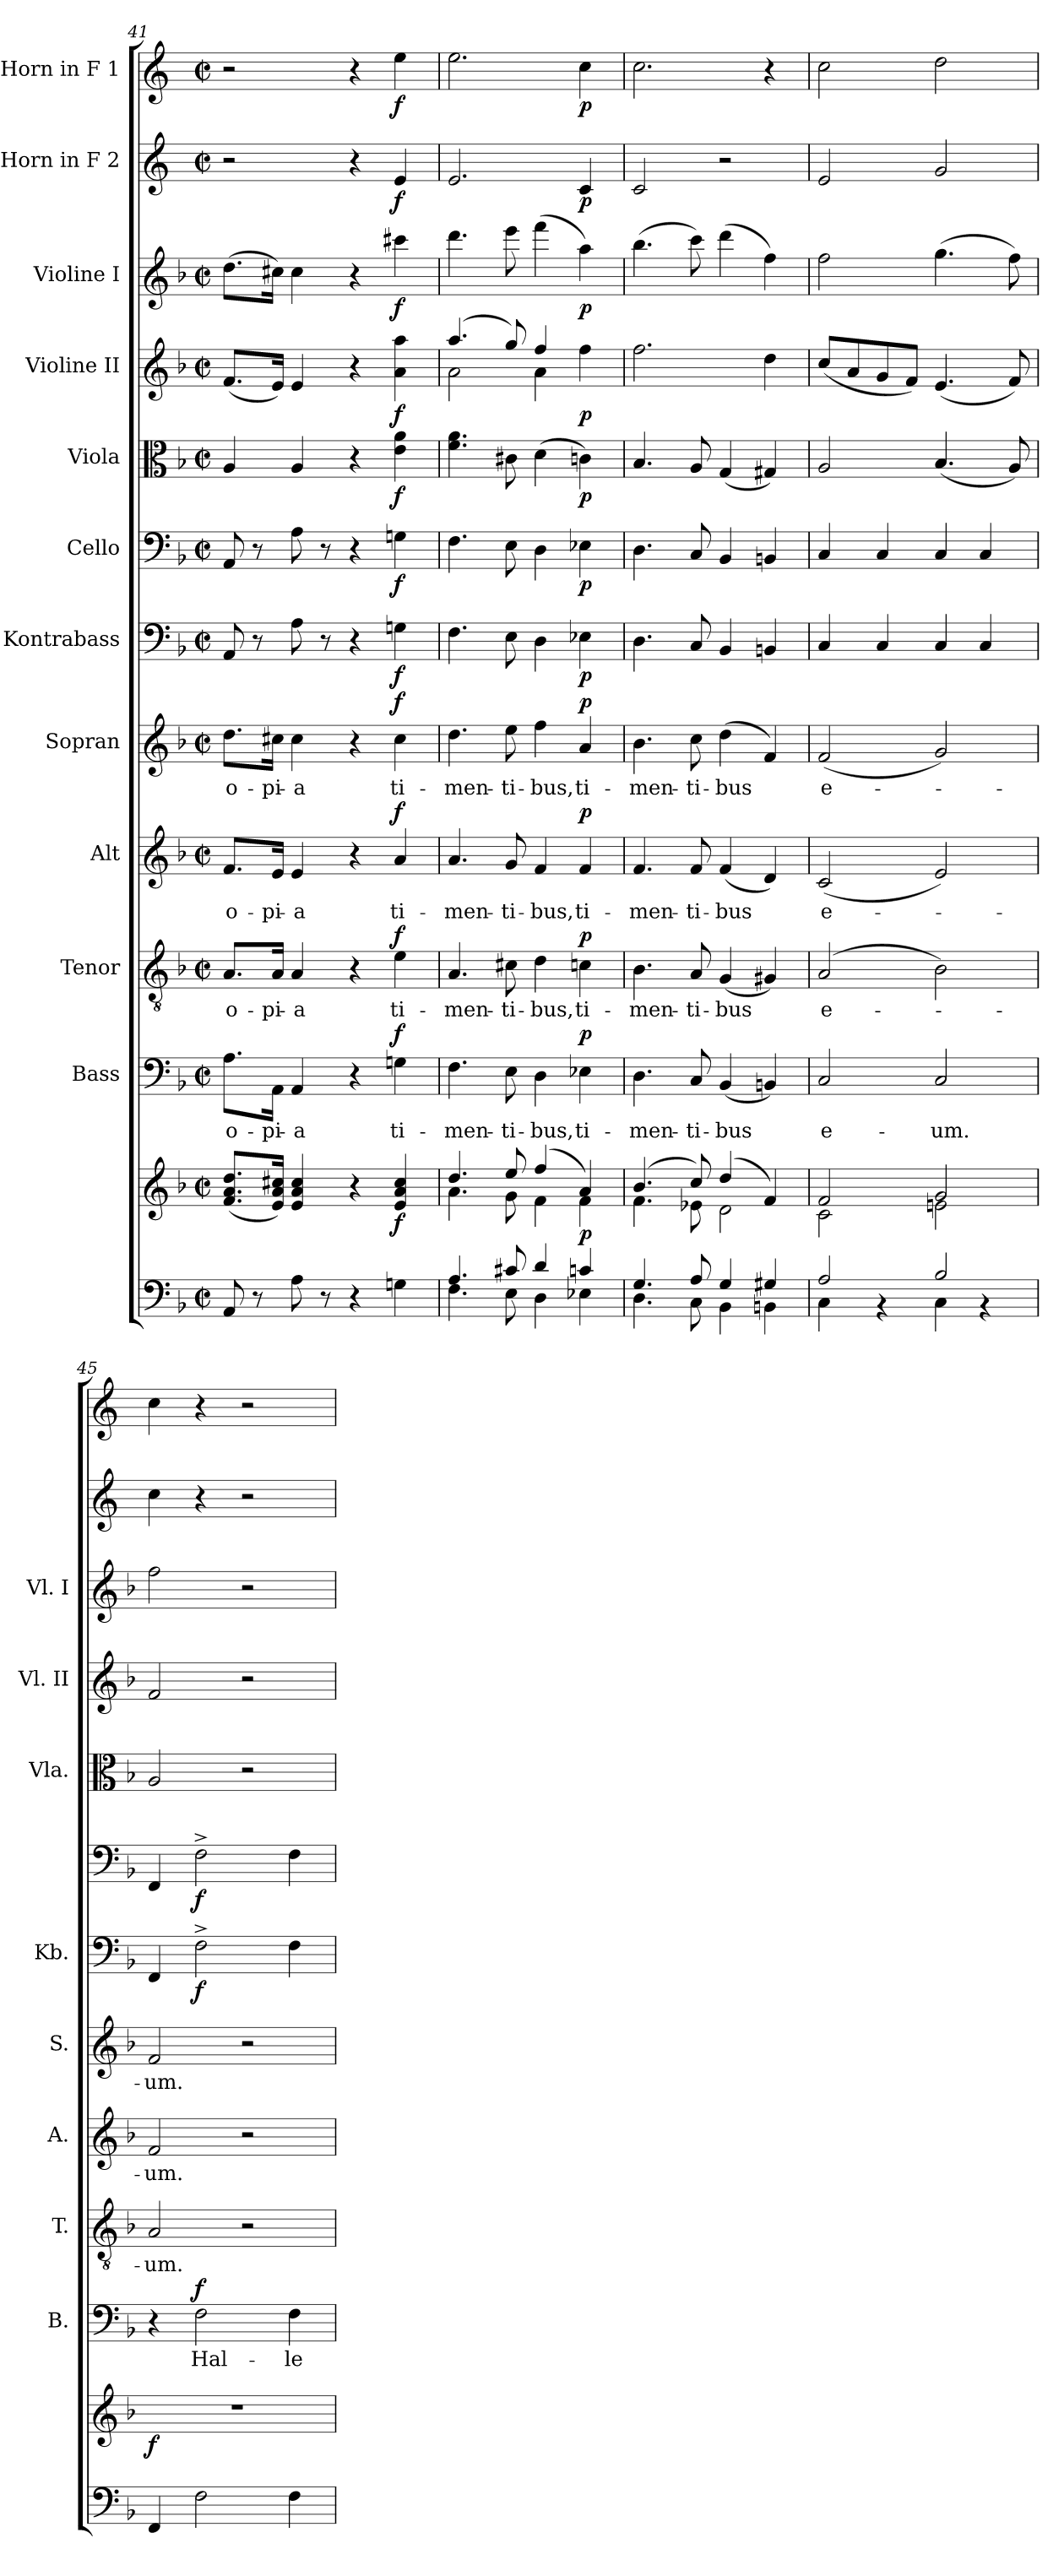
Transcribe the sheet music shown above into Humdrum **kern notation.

**kern	**kern	**dynam	**kern	**text	**dynam	**kern	**text	**dynam	**kern	**text	**dynam	**kern	**text	**dynam	**kern	**dynam	**kern	**dynam	**kern	**dynam	**kern	**dynam	**kern	**dynam	**kern	**dynam	**kern	**dynam
*part12	*part12	*part12	*part11	*part11	*part11	*part10	*part10	*part10	*part9	*part9	*part9	*part8	*part8	*part8	*part7	*part7	*part6	*part6	*part5	*part5	*part4	*part4	*part3	*part3	*part2	*part2	*part1	*part1
*staff13	*staff12	*staff12/13	*staff11	*staff11	*staff11	*staff10	*staff10	*staff10	*staff9	*staff9	*staff9	*staff8	*staff8	*staff8	*staff7	*staff7	*staff6	*staff6	*staff5	*staff5	*staff4	*staff4	*staff3	*staff3	*staff2	*staff2	*staff1	*staff1
*	*	*	*I"Bass	*	*	*I"Tenor	*	*	*I"Alt	*	*	*I"Sopran	*	*	*I"Kontrabass	*	*I"Cello	*	*I"Viola	*	*I"Violine II	*	*I"Violine I	*	*I"Horn in F 2	*	*I"Horn in F 1	*
*	*	*	*I'B.	*	*	*I'T.	*	*	*I'A.	*	*	*I'S.	*	*	*I'Kb.	*	*	*	*I'Vla.	*	*I'Vl. II	*	*I'Vl. I	*	*	*	*	*
*clefF4	*clefG2	*	*clefF4	*	*	*clefGv2	*	*	*clefG2	*	*	*clefG2	*	*	*clefF4	*	*clefF4	*	*clefC3	*	*clefG2	*	*clefG2	*	*clefG2	*	*clefG2	*
*	*	*	*	*	*	*	*	*	*	*	*	*	*	*	*ITrd7c12	*	*	*	*	*	*	*	*	*	*ITrd4c7	*	*ITrd4c7	*
*k[b-]	*k[b-]	*	*k[b-]	*	*	*k[b-]	*	*	*k[b-]	*	*	*k[b-]	*	*	*k[b-]	*	*k[b-]	*	*k[b-]	*	*k[b-]	*	*k[b-]	*	*k[b-]	*	*k[b-]	*
*F:	*F:	*	*F:	*	*	*F:	*	*	*F:	*	*	*F:	*	*	*F:	*	*F:	*	*F:	*	*F:	*	*F:	*	*F:	*	*F:	*
*M2/2	*M2/2	*	*M2/2	*	*	*M2/2	*	*	*M2/2	*	*	*M2/2	*	*	*M2/2	*	*M2/2	*	*M2/2	*	*M2/2	*	*M2/2	*	*M2/2	*	*M2/2	*
*met(c|)	*met(c|)	*	*met(c|)	*	*	*met(c|)	*	*	*met(c|)	*	*	*met(c|)	*	*	*met(c|)	*	*met(c|)	*	*met(c|)	*	*met(c|)	*	*met(c|)	*	*met(c|)	*	*met(c|)	*
=41	=41	=41	=41	=41	=41	=41	=41	=41	=41	=41	=41	=41	=41	=41	=41	=41	=41	=41	=41	=41	=41	=41	=41	=41	=41	=41	=41	=41
!	!	!	!	!LO:LY:b	!	!	!LO:LY:b	!	!	!LO:LY:b	!	!	!LO:LY:b	!	!	!	!	!	!	!	!	!	!	!	!	!	!	!
8AA/	(<8.f/ 8.a/ 8.dd/L	.	8.A\L	o-	.	8.A/L	o-	.	8.f/L	o-	.	8.dd\L	o-	.	8AAA/	.	8AA/	.	4A/	.	(<8.f/L	.	(>8.dd\L	.	2r	.	2r	.
8r	.	.	.	.	.	.	.	.	.	.	.	.	.	.	8r	.	8r	.	.	.	.	.	.	.	.	.	.	.
!	!	!	!	!LO:LY:b	!	!	!LO:LY:b	!	!	!LO:LY:b	!	!	!LO:LY:b	!	!	!	!	!	!	!	!	!	!	!	!	!	!	!
.	16e/ 16a/ 16cc#X/Jk)	.	16AA\Jk	-pi-	.	16A/Jk	-pi-	.	16e/Jk	-pi-	.	16cc#X\Jk	-pi-	.	.	.	.	.	.	.	16e/Jk)	.	16cc#X\Jk)	.	.	.	.	.
!	!	!	!	!LO:LY:b	!	!	!LO:LY:b	!	!	!LO:LY:b	!	!	!LO:LY:b	!	!	!	!	!	!	!	!	!	!	!	!	!	!	!
8A\	4e/ 4a/ 4cc#/	.	4AA/	-a	.	4A/	-a	.	4e/	-a	.	4cc#\	-a	.	8AA\	.	8A\	.	4A/	.	4e/	.	4cc#\	.	.	.	.	.
8r	.	.	.	.	.	.	.	.	.	.	.	.	.	.	8r	.	8r	.	.	.	.	.	.	.	.	.	.	.
4r	4r	.	4r	.	.	4r	.	.	4r	.	.	4r	.	.	4r	.	4r	.	4r	.	4r	.	4r	.	4r	.	4r	.
!	!	!LO:DY:b	!	!LO:LY:b	!LO:DY:a	!	!LO:LY:b	!LO:DY:a	!	!LO:LY:b	!LO:DY:a	!	!LO:LY:b	!LO:DY:a	!	!LO:DY:b	!	!LO:DY:b	!	!LO:DY:b	!	!LO:DY:b	!	!LO:DY:b	!	!LO:DY:b	!	!LO:DY:b
4Gn\	4e/ 4a/ 4cc#/	f	4Gn\	ti-	f	4e\	ti-	f	4a/	ti-	f	4cc#\	ti-	f	4GGn\	f	4Gn\	f	4e\ 4a\	f	4a\ 4aa\	f	4ccc#X\	f	4A/	f	4a\	f
=42	=42	=42	=42	=42	=42	=42	=42	=42	=42	=42	=42	=42	=42	=42	=42	=42	=42	=42	=42	=42	=42	=42	=42	=42	=42	=42	=42	=42
*^	*^	*	*	*	*	*	*	*	*	*	*	*	*	*	*	*	*	*	*	*	*	*	*	*	*	*	*	*
!	!	!	!	!	!	!LO:LY:b	!	!	!LO:LY:b	!	!	!LO:LY:b	!	!	!LO:LY:b	!	!	!	!	!	!	!	!	!	!	!	!	!	!	!
*	*	*	*	*	*	*	*	*	*	*	*	*	*	*	*	*	*	*	*	*	*	*	*^	*	*	*	*	*	*	*
4.A/	4.F\	4.dd/	4.a\	.	4.F\	-men-	.	4.A/	-men-	.	4.a/	-men-	.	4.dd\	-men-	.	4.FF\	.	4.F\	.	4.f\ 4.a\	.	(4.aa/	2a\	.	4.ddd\	.	2.A/	.	2.a\	.
!	!	!	!	!	!	!LO:LY:b	!	!	!LO:LY:b	!	!	!LO:LY:b	!	!	!LO:LY:b	!	!	!	!	!	!	!	!	!	!	!	!	!	!	!	!
8c#X/	8E\	8ee/	8g\	.	8E\	-ti-	.	8c#X\	-ti-	.	8g/	-ti-	.	8ee\	-ti-	.	8EE\	.	8E\	.	8c#X\	.	8gg/)	.	.	8eee\	.	.	.	.	.
!	!	!	!	!	!	!LO:LY:b	!	!	!LO:LY:b	!	!	!LO:LY:b	!	!	!LO:LY:b	!	!	!	!	!	!	!	!	!	!	!	!	!	!	!	!
4d/	4D\	(4ff/	4f\	.	4D\	-bus,	.	4d\	-bus,	.	4f/	-bus,	.	4ff\	-bus,	.	4DD\	.	4D\	.	(>4d\	.	4ff/	4a\	.	(>4fff\	.	.	.	.	.
!	!	!	!	!LO:DY:b	!	!LO:LY:b	!LO:DY:a	!	!LO:LY:b	!LO:DY:a	!	!LO:LY:b	!LO:DY:a	!	!LO:LY:b	!LO:DY:a	!	!LO:DY:b	!	!LO:DY:b	!	!LO:DY:b	!	!	!LO:DY:b	!	!LO:DY:b	!	!LO:DY:b	!	!LO:DY:b
4cn/	4E-X\	4a/)	4f\	p	4E-X\	ti-	p	4cn\	ti-	p	4f/	ti-	p	4a/	ti-	p	4EE-X\	p	4E-X\	p	4cn\)	p	4ff\	4ryy	p	4aa\)	p	4F/	p	4f\	p
!!LO:PB:g=z
=43	=43	=43	=43	=43	=43	=43	=43	=43	=43	=43	=43	=43	=43	=43	=43	=43	=43	=43	=43	=43	=43	=43	=43	=43	=43	=43	=43	=43	=43	=43	=43
!	!	!	!	!	!	!LO:LY:b	!	!	!LO:LY:b	!	!	!LO:LY:b	!	!	!LO:LY:b	!	!	!	!	!	!	!	!	!	!	!	!	!	!	!	!
*	*	*	*	*	*	*	*	*	*	*	*	*	*	*	*	*	*	*	*	*	*	*	*v	*v	*	*	*	*	*	*	*
4.G/	4.D\	(4.b-/	4.f\	.	4.D\	-men-	.	4.B-\	-men-	.	4.f/	-men-	.	4.b-\	-men-	.	4.DD\	.	4.D\	.	4.B-/	.	2.ff\	.	(>4.bb-\	.	2F/	.	2.f\	.
!	!	!	!	!	!	!LO:LY:b	!	!	!LO:LY:b	!	!	!LO:LY:b	!	!	!LO:LY:b	!	!	!	!	!	!	!	!	!	!	!	!	!	!	!
8A/	8C\	8cc/)	8e-X\	.	8C/	-ti-	.	8A/	-ti-	.	8f/	-ti-	.	8cc\	-ti-	.	8CC/	.	8C/	.	8A/	.	.	.	8ccc\)	.	.	.	.	.
!	!	!	!	!	!	!LO:LY:b	!	!	!LO:LY:b	!	!	!LO:LY:b	!	!	!LO:LY:b	!	!	!	!	!	!	!	!	!	!	!	!	!	!	!
4G/	4BB-\	(4dd/	2d\	.	(<4BB-/	-bus	.	(<4G/	-bus	.	(<4f/	-bus	.	(>4dd\	-bus	.	4BBB-/	.	4BB-/	.	(<4G/	.	.	.	(>4ddd\	.	2r	.	.	.
4G#X/	4BBn\	4f/)	.	.	4BBn/)	.	.	4G#X/)	.	.	4d/)	.	.	4f/)	.	.	4BBBn/	.	4BBn/	.	4G#X/)	.	4dd\	.	4ff\)	.	.	.	4r	.
=44	=44	=44	=44	=44	=44	=44	=44	=44	=44	=44	=44	=44	=44	=44	=44	=44	=44	=44	=44	=44	=44	=44	=44	=44	=44	=44	=44	=44	=44	=44
!	!	!	!	!	!	!LO:LY:b	!	!	!LO:LY:b	!	!	!LO:LY:b	!	!	!LO:LY:b	!	!	!	!	!	!	!	!	!	!	!	!	!	!	!
2A/	4C\	2f/	2c\	.	2C/	e-	.	(2A/	e-	.	(<2c/	e-	.	(<2f/	e-	.	4CC/	.	4C/	.	2A/	.	(<8cc/L	.	2ff\	.	2A/	.	2f\	.
.	.	.	.	.	.	.	.	.	.	.	.	.	.	.	.	.	.	.	.	.	.	.	8a/	.	.	.	.	.	.	.
.	4r	.	.	.	.	.	.	.	.	.	.	.	.	.	.	.	4CC/	.	4C/	.	.	.	8g/	.	.	.	.	.	.	.
.	.	.	.	.	.	.	.	.	.	.	.	.	.	.	.	.	.	.	.	.	.	.	8f/J)	.	.	.	.	.	.	.
!	!	!	!	!	!	!LO:LY:b	!	!	!	!	!	!	!	!	!	!	!	!	!	!	!	!	!	!	!	!	!	!	!	!
2B-/	4C\	2g/	2en\	.	2C/	-um.	.	2B-\)	.	.	2e/)	.	.	2g/)	.	.	4CC/	.	4C/	.	(<4.B-/	.	(<4.e/	.	(>4.gg\	.	2c/	.	2g\	.
.	4r	.	.	.	.	.	.	.	.	.	.	.	.	.	.	.	4CC/	.	4C/	.	.	.	.	.	.	.	.	.	.	.
.	.	.	.	.	.	.	.	.	.	.	.	.	.	.	.	.	.	.	.	.	8A/)	.	8f/)	.	8ff\)	.	.	.	.	.
*v	*v	*	*	*	*	*	*	*	*	*	*	*	*	*	*	*	*	*	*	*	*	*	*	*	*	*	*	*	*	*
*	*v	*v	*	*	*	*	*	*	*	*	*	*	*	*	*	*	*	*	*	*	*	*	*	*	*	*	*	*	*
=45	=45	=45	=45	=45	=45	=45	=45	=45	=45	=45	=45	=45	=45	=45	=45	=45	=45	=45	=45	=45	=45	=45	=45	=45	=45	=45	=45	=45
!	!	!LO:DY:b	!	!	!	!	!LO:LY:b	!	!	!LO:LY:b	!	!	!LO:LY:b	!	!	!	!	!	!	!	!	!	!	!	!	!	!	!
4FF/	1r	f	4r	.	.	2A/	-um.	.	2f/	-um.	.	2f/	-um.	.	4FFF/	.	4FF/	.	2A/	.	2f/	.	2ff\	.	4f\	.	4f\	.
!	!	!	!	!LO:LY:b	!LO:DY:a	!	!	!	!	!	!	!	!	!	!	!LO:DY:b	!	!LO:DY:b	!	!	!	!	!	!	!	!	!	!
2F\	.	.	2F\	Hal-	f	.	.	.	.	.	.	.	.	.	2FF^>\	f	2F^>\	f	.	.	.	.	.	.	4r	.	4r	.
.	.	.	.	.	.	2r	.	.	2r	.	.	2r	.	.	.	.	.	.	2r	.	2r	.	2r	.	2r	.	2r	.
!	!	!	!	!LO:LY:b	!	!	!	!	!	!	!	!	!	!	!	!	!	!	!	!	!	!	!	!	!	!	!	!
4F\	.	.	4F\	-le-	.	.	.	.	.	.	.	.	.	.	4FF\	.	4F\	.	.	.	.	.	.	.	.	.	.	.
=	=	=	=	=	=	=	=	=	=	=	=	=	=	=	=	=	=	=	=	=	=	=	=	=	=	=	=	=
*-	*-	*-	*-	*-	*-	*-	*-	*-	*-	*-	*-	*-	*-	*-	*-	*-	*-	*-	*-	*-	*-	*-	*-	*-	*-	*-	*-	*-
